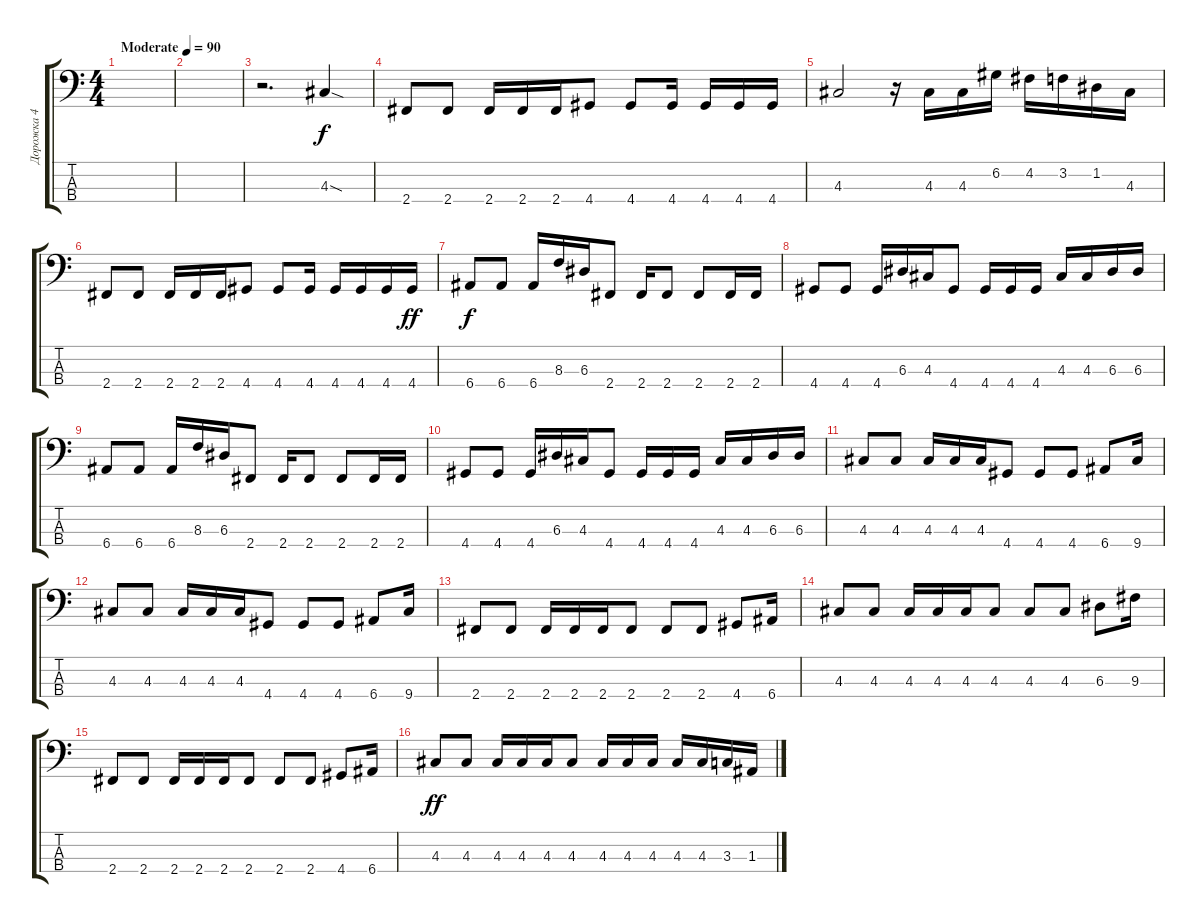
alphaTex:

\track ("Дорожка 4" "Дорожка 4") {instrument electricbassfinger}
\staff {score tabs}
\tuning (G2 D2 A1 E1) {hide}
\ts (4 4)
\tempo (90 "Moderate")
\clef f4
\ks c
|
|
r.2{d} 4.3{sod}.4 |
2.4.8 2.4.8 2.4.16 2.4.16 2.4.16 4.4.8 4.4.8 4.4.16 4.4.16 4.4.16 4.4.16 |
4.3.2 r.16 4.3.16 4.3.16 6.2.16 4.2.16 3.2.16 1.2.16 4.3.16 |
2.4.8 2.4.8 2.4.16 2.4.16 2.4.16 4.4.8 4.4.8 4.4.16 4.4.16 4.4.16 4.4.16 4.4.16{dy ff} |
6.4.8{dy f} 6.4.8 6.4.16 8.3.16 6.3.16 2.4.8 2.4.16 2.4.8 2.4.8 2.4.16 2.4.16 |
4.4.8 4.4.8 4.4.16 6.3.16 4.3.16 4.4.8 4.4.16 4.4.16 4.4.16 4.3.16 4.3.16 6.3.16 6.3.16 |
6.4.8 6.4.8 6.4.16 8.3.16 6.3.16 2.4.8 2.4.16 2.4.8 2.4.8 2.4.16 2.4.16 |
4.4.8 4.4.8 4.4.16 6.3.16 4.3.16 4.4.8 4.4.16 4.4.16 4.4.16 4.3.16 4.3.16 6.3.16 6.3.16 |
4.3.8 4.3.8 4.3.16 4.3.16 4.3.16 4.4.8 4.4.8 4.4.8 6.4.8 9.4.16 |
4.3.8 4.3.8 4.3.16 4.3.16 4.3.16 4.4.8 4.4.8 4.4.8 6.4.8 9.4.16 |
2.4.8 2.4.8 2.4.16 2.4.16 2.4.16 2.4.8 2.4.8 2.4.8 4.4.8 6.4.16 |
4.3.8 4.3.8 4.3.16 4.3.16 4.3.16 4.3.8 4.3.8 4.3.8 6.3.8 9.3.16 |
2.4.8 2.4.8 2.4.16 2.4.16 2.4.16 2.4.8 2.4.8 2.4.8 4.4.8 6.4.16 |
4.3.8{dy ff} 4.3.8 4.3.16 4.3.16 4.3.16 4.3.8 4.3.16 4.3.16 4.3.16 4.3.16 4.3.16 3.3.16 1.3.16
